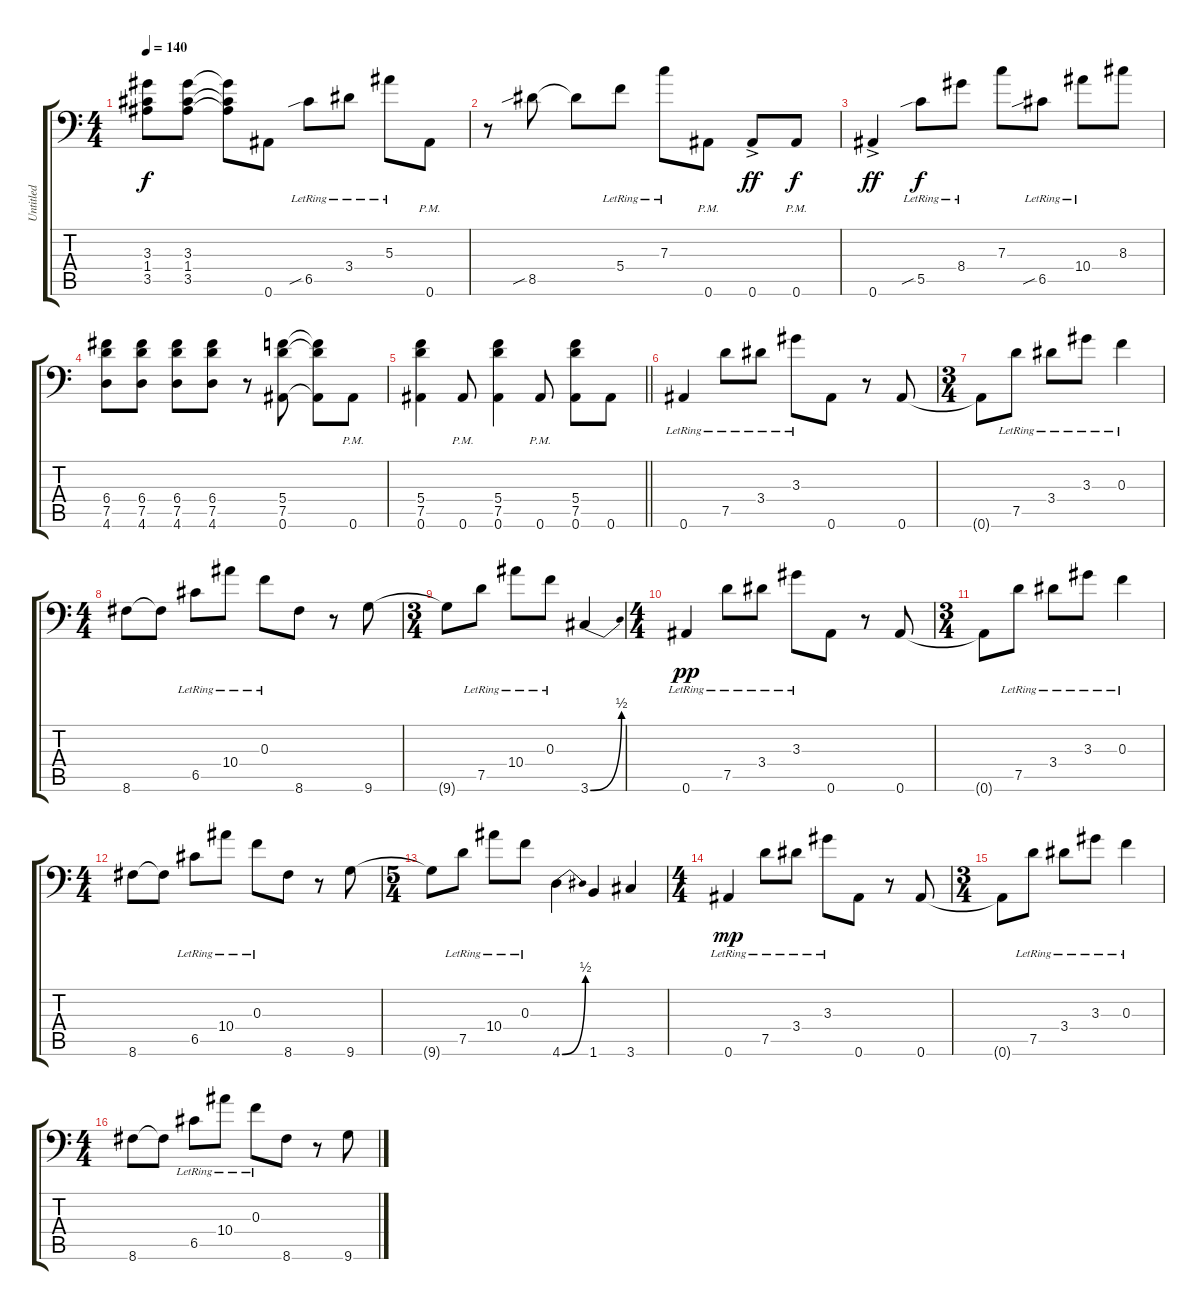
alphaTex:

\track ("Untitled" "Untitled") {instrument distortionguitar}
\staff {score tabs}
\tuning (D4 A3 F3 C3 G2 Bb1) {hide}
\ts (4 4)
\tempo 140
\clef f4
\ks c
(3.3{t} 1.4{t} 3.5{t}).8{dy f} (3.3 1.4 3.5).8 (3.3{t} 1.4{t} 3.5{t}).8 0.6.8 6.5{sib lr}.8 3.4{lr}.8 5.3{lr}.8 0.6{pm}.8 |
r.8 8.5{sib}.8 8.5{t}.8 5.4{lr}.8 7.3{lr}.8 0.6{pm}.8 0.6{ac}.8{dy ff} 0.6{pm}.8{dy f} |
0.6{ac}.4{dy ff} 5.5{sib lr}.8{dy f} 8.4{lr}.8 7.3.8 6.5{sib lr}.8 10.4{lr}.8 8.3.8 |
(6.4 7.5 4.6).8 (6.4 7.5 4.6).8 (6.4 7.5 4.6).8 (6.4 7.5 4.6).8 r.8 (5.4 7.5 0.6).8 (5.4{t} 7.5{t} 0.6{t}).8 0.6{pm}.8 |
\barLineRight lightlight
(5.4 7.5 0.6).4 0.6{pm}.8 (5.4 7.5 0.6).4 0.6{pm}.8 (5.4 7.5 0.6).8 0.6.8 |
0.6{lr}.4 7.5{lr}.8 3.4{lr}.8 3.3{lr}.8 0.6.8 r.8 0.6.8 |
\ts (3 4)
0.6{t}.8 7.5{lr}.8 3.4{lr}.8 3.3{lr}.8 0.3{lr}.4 |
\ts (4 4)
8.6.8 8.6{t}.8 6.5{lr}.8 10.4{lr}.8 0.3{lr}.8 8.6.8 r.8 9.6.8 |
\ts (3 4)
9.6{t}.8 7.5{lr}.8 10.4{lr}.8 0.3{lr}.8 3.6{be (bend 0 0 60 2)}.4 |
\ts (4 4)
0.6{lr}.4{dy pp} 7.5{lr}.8 3.4{lr}.8 3.3{lr}.8 0.6.8 r.8 0.6.8 |
\ts (3 4)
0.6{t}.8 7.5{lr}.8 3.4{lr}.8 3.3{lr}.8 0.3{lr}.4 |
\ts (4 4)
8.6.8 8.6{t}.8 6.5{lr}.8 10.4{lr}.8 0.3{lr}.8 8.6.8 r.8 9.6.8 |
\ts (5 4)
9.6{t}.8 7.5{lr}.8 10.4{lr}.8 0.3{lr}.8 4.6{be (bend 0 0 60 2)}.4 1.6.4 3.6.4 |
\ts (4 4)
0.6{lr}.4{dy mp} 7.5{lr}.8 3.4{lr}.8 3.3{lr}.8 0.6.8 r.8 0.6.8 |
\ts (3 4)
0.6{t}.8 7.5{lr}.8 3.4{lr}.8 3.3{lr}.8 0.3{lr}.4 |
\ts (4 4)
8.6.8 8.6{t}.8 6.5{lr}.8 10.4{lr}.8 0.3{lr}.8 8.6.8 r.8 9.6.8
